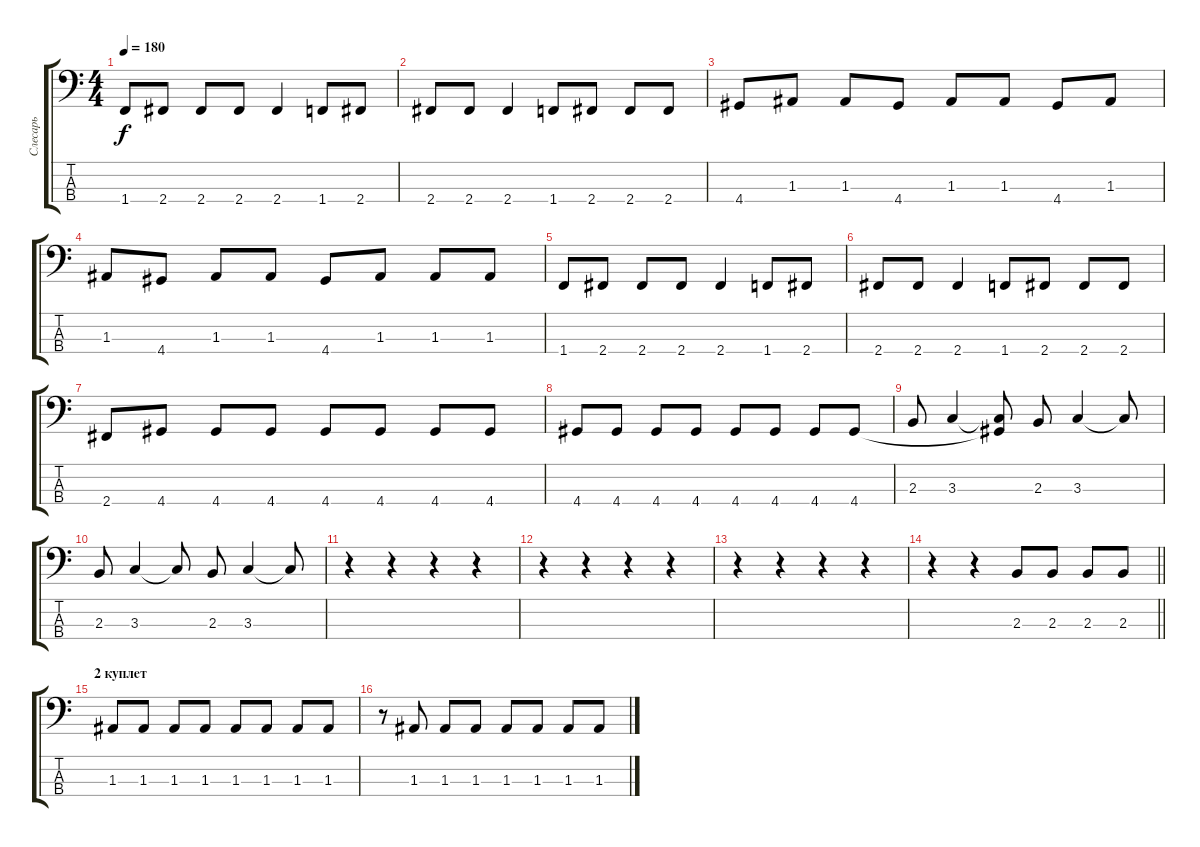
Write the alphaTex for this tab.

\track ("Слесарь" "Слесарь") {instrument electricbassfinger}
\staff {score tabs}
\tuning (G2 D2 A1 E1) {hide}
\ts (4 4)
\tempo 180
\clef f4
\ks c
1.4.8{dy f} 2.4.8 2.4.8 2.4.8 2.4.4 1.4.8 2.4.8 |
2.4.8 2.4.8 2.4.4 1.4.8 2.4.8 2.4.8 2.4.8 |
4.4.8 1.3.8 1.3.8 4.4.8 1.3.8 1.3.8 4.4.8 1.3.8 |
1.3.8 4.4.8 1.3.8 1.3.8 4.4.8 1.3.8 1.3.8 1.3.8 |
1.4.8 2.4.8 2.4.8 2.4.8 2.4.4 1.4.8 2.4.8 |
2.4.8 2.4.8 2.4.4 1.4.8 2.4.8 2.4.8 2.4.8 |
2.4.8 4.4.8 4.4.8 4.4.8 4.4.8 4.4.8 4.4.8 4.4.8 |
4.4.8 4.4.8 4.4.8 4.4.8 4.4.8 4.4.8 4.4.8 4.4.8 |
2.3.8 3.3.4 (3.3{t} 4.4{t}).8 2.3.8 3.3.4 3.3{t}.8 |
2.3.8 3.3.4 3.3{t}.8 2.3.8 3.3.4 3.3{t}.8 |
r.4 r.4 r.4 r.4 |
r.4 r.4 r.4 r.4 |
r.4 r.4 r.4 r.4 |
\barLineRight lightlight
r.4 r.4 2.3.8 2.3.8 2.3.8 2.3.8 |
\section ("" "2 куплет")
1.3.8 1.3.8 1.3.8 1.3.8 1.3.8 1.3.8 1.3.8 1.3.8 |
r.8 1.3.8 1.3.8 1.3.8 1.3.8 1.3.8 1.3.8 1.3.8
